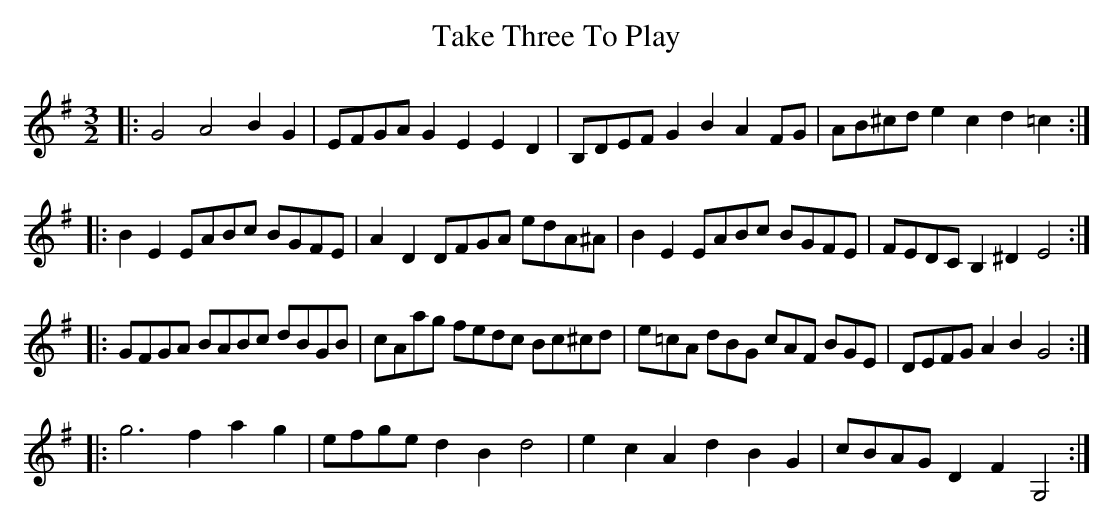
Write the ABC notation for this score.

X:1
T: Take Three To Play
M: 3/2
L: 1/8
K: Gmaj
|:G4 A4 B2G2|EFGA G2E2 E2D2|B,DEF G2B2 A2FG|AB^cd e2c2 d2=c2:|
|:B2E2EABc BGFE|A2D2DFGA edA^A|B2E2EABc BGFE|FEDC B,2^D2 E4:|
|:GFGA BABc dBGB|cAag fedc Bc^cd|e=cA dBG cAF BGE|DEFG A2B2 G4:|
|:g6f2 a2g2|efge d2B2 d4|e2c2A2 d2B2G2|cBAG D2F2 G,4:|
